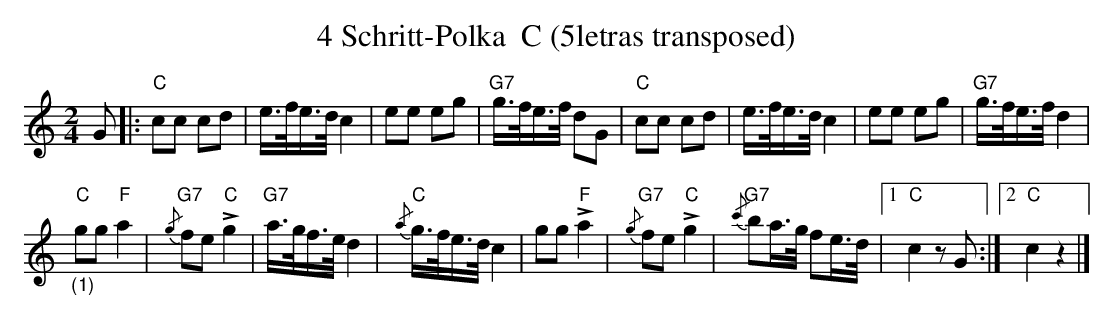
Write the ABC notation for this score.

X:1
T:4 Schritt-Polka  C (5letras transposed)
M:2/4
L:1/16
K:C transpose=3 %%MIDI gchordon
G2 |: "C"c2c2 c2d2 | e>fe>d c4 | e2e2 e2g2 | "G7"g>fe>f d2G2 | "C"c2c2 c2d2 | e>fe>dc4 | e2e2 e2g2 | "G7"g>fe>fd4 |
 "C""_(1)"g2g2"F"a4 | {/g}"G7"f2e2 !>!"C"g4 | "G7"a>gf>ed4 | {/a}"C"g>fe>dc4 | g2g2!>!"F"a4 | {/g}"G7"f2e2!>!"C"g4 | {/c'}"G7"b2a>g f2e>d |1 "C"c4z2G2 :|2 "C"c4z4 |]
